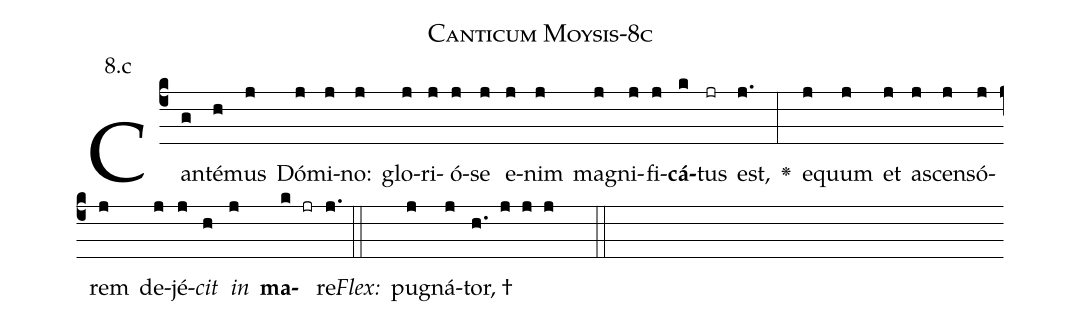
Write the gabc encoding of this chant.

name: Canticum Moysis-8c;
annotation: 8.c;
%%
(c4)Can(g)té(h)mus(j) Dó(j)mi(j)no:(j) glo(j)ri(j)ó(j)se(j) e(j)nim(j) ma(j)gni(j)fi(j)<b>cá</b>(k)tus(jr) est,(j.) <v>\greheightstar</v>(:) e(j)quum(j) et(j) a(j)scen(j)só(j)rem(j) de(j)jé(j)<i>cit</i>(h) <i>in</i>(j) <b>ma</b>(k jr)re.(j.) (::)
<i>Flex:</i>()  pu(j)gná(j)tor, †(h. j j j  ::)

%E(j) u(j) o(h) u(j) a(k) e.(j.) (::)
